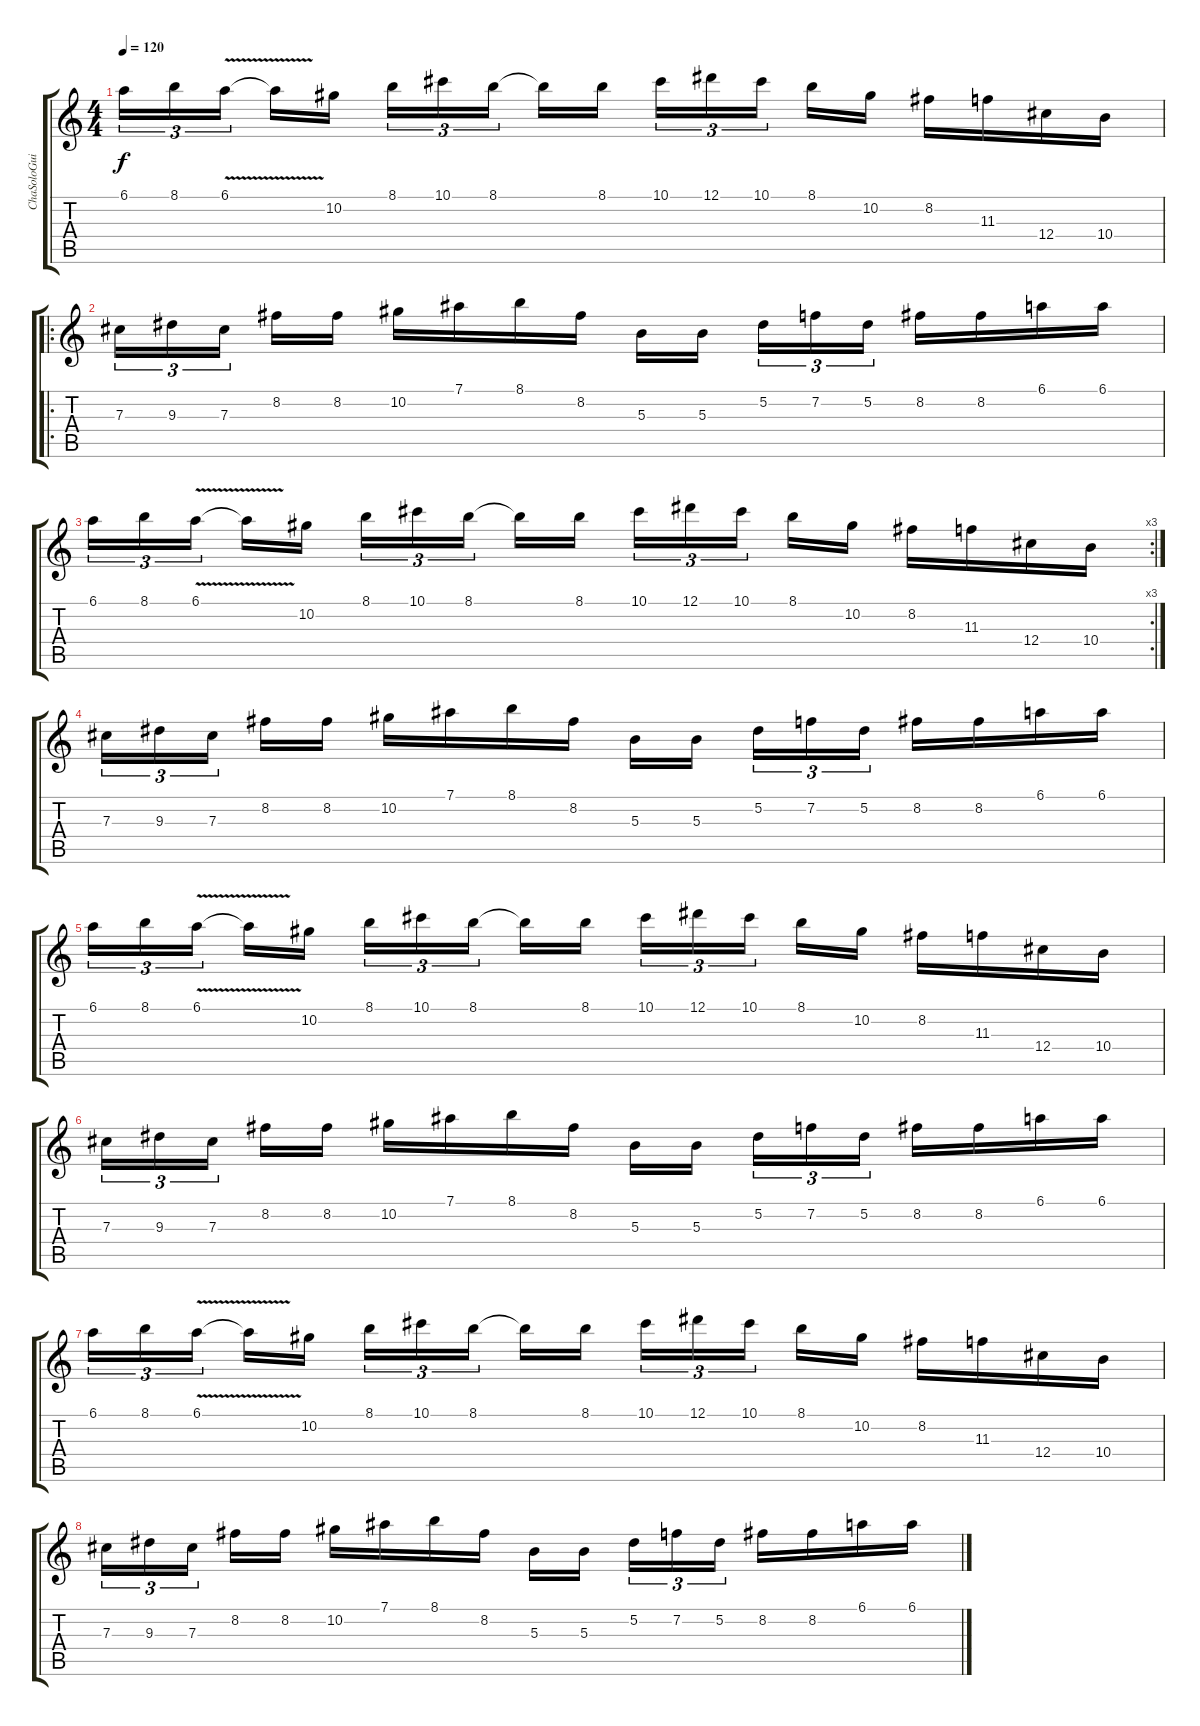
\track ("ChaSoloGuitar" "ChaSoloGui") {instrument distortionguitar}
\staff {score tabs}
\tuning (Eb4 Bb3 Gb3 Db3 Ab2 Eb2) {hide}
\ts (4 4)
\tempo 120
\clef g2
\ks c
6.1.16{tu (3 2) dy f} 8.1.16{tu (3 2)} 6.1{v}.16{tu (3 2)} 6.1{t}.16 10.2.16 8.1.16{tu (3 2)} 10.1.16{tu (3 2)} 8.1.16{tu (3 2)} 8.1{t}.16 8.1.16 10.1.16{tu (3 2)} 12.1.16{tu (3 2)} 10.1.16{tu (3 2)} 8.1.16 10.2.16 8.2.16 11.3.16 12.4.16 10.4.16 |
\ro
7.3.16{tu (3 2)} 9.3.16{tu (3 2)} 7.3.16{tu (3 2)} 8.2.16 8.2.16 10.2.16 7.1.16 8.1.16 8.2.16 5.3.16 5.3.16 5.2.16{tu (3 2)} 7.2.16{tu (3 2)} 5.2.16{tu (3 2)} 8.2.16 8.2.16 6.1.16 6.1.16 |
\rc 3
6.1.16{tu (3 2)} 8.1.16{tu (3 2)} 6.1{v}.16{tu (3 2)} 6.1{t}.16 10.2.16 8.1.16{tu (3 2)} 10.1.16{tu (3 2)} 8.1.16{tu (3 2)} 8.1{t}.16 8.1.16 10.1.16{tu (3 2)} 12.1.16{tu (3 2)} 10.1.16{tu (3 2)} 8.1.16 10.2.16 8.2.16 11.3.16 12.4.16 10.4.16 |
7.3.16{tu (3 2) volume 8} 9.3.16{tu (3 2)} 7.3.16{tu (3 2)} 8.2.16 8.2.16 10.2.16 7.1.16 8.1.16 8.2.16 5.3.16 5.3.16 5.2.16{tu (3 2)} 7.2.16{tu (3 2)} 5.2.16{tu (3 2)} 8.2.16 8.2.16 6.1.16 6.1.16 |
6.1.16{tu (3 2)} 8.1.16{tu (3 2)} 6.1{v}.16{tu (3 2)} 6.1{t}.16 10.2.16 8.1.16{tu (3 2)} 10.1.16{tu (3 2)} 8.1.16{tu (3 2)} 8.1{t}.16 8.1.16 10.1.16{tu (3 2)} 12.1.16{tu (3 2)} 10.1.16{tu (3 2)} 8.1.16 10.2.16 8.2.16 11.3.16 12.4.16 10.4.16 |
7.3.16{tu (3 2)} 9.3.16{tu (3 2)} 7.3.16{tu (3 2)} 8.2.16 8.2.16 10.2.16 7.1.16 8.1.16 8.2.16 5.3.16 5.3.16 5.2.16{tu (3 2)} 7.2.16{tu (3 2)} 5.2.16{tu (3 2)} 8.2.16 8.2.16 6.1.16 6.1.16 |
6.1.16{tu (3 2) volume 0} 8.1.16{tu (3 2)} 6.1{v}.16{tu (3 2)} 6.1{t}.16 10.2.16 8.1.16{tu (3 2)} 10.1.16{tu (3 2)} 8.1.16{tu (3 2)} 8.1{t}.16 8.1.16 10.1.16{tu (3 2)} 12.1.16{tu (3 2)} 10.1.16{tu (3 2)} 8.1.16 10.2.16 8.2.16 11.3.16 12.4.16 10.4.16 |
7.3.16{tu (3 2)} 9.3.16{tu (3 2)} 7.3.16{tu (3 2)} 8.2.16 8.2.16 10.2.16 7.1.16 8.1.16 8.2.16 5.3.16 5.3.16 5.2.16{tu (3 2)} 7.2.16{tu (3 2)} 5.2.16{tu (3 2)} 8.2.16 8.2.16 6.1.16 6.1.16
